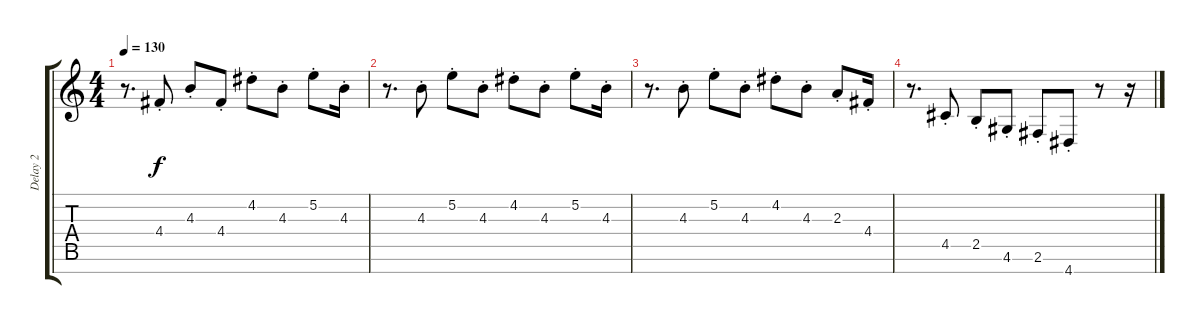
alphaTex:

\track ("Delay 2" "Delay 2") {instrument electricguitarclean}
\staff {score tabs}
\tuning (E4 B3 G3 D3 A2 E2 B1) {hide}
\ts (4 4)
\tempo 130
\clef g2
\ks c
r.8{d dy f} 4.4{st}.8 4.3{st}.8 4.4{st}.8 4.2{st}.8 4.3{st}.8 5.2{st}.8 4.3{st}.16 |
r.8{d} 4.3{st}.8 5.2{st}.8 4.3{st}.8 4.2{st}.8 4.3{st}.8 5.2{st}.8 4.3{st}.16 |
r.8{d} 4.3{st}.8 5.2{st}.8 4.3{st}.8 4.2{st}.8 4.3{st}.8 2.3{st}.8 4.4{st}.16 |
r.8{d} 4.5{st}.8 2.5{st}.8 4.6{st}.8 2.6{st}.8 4.7{st}.8 r.8 r.16
